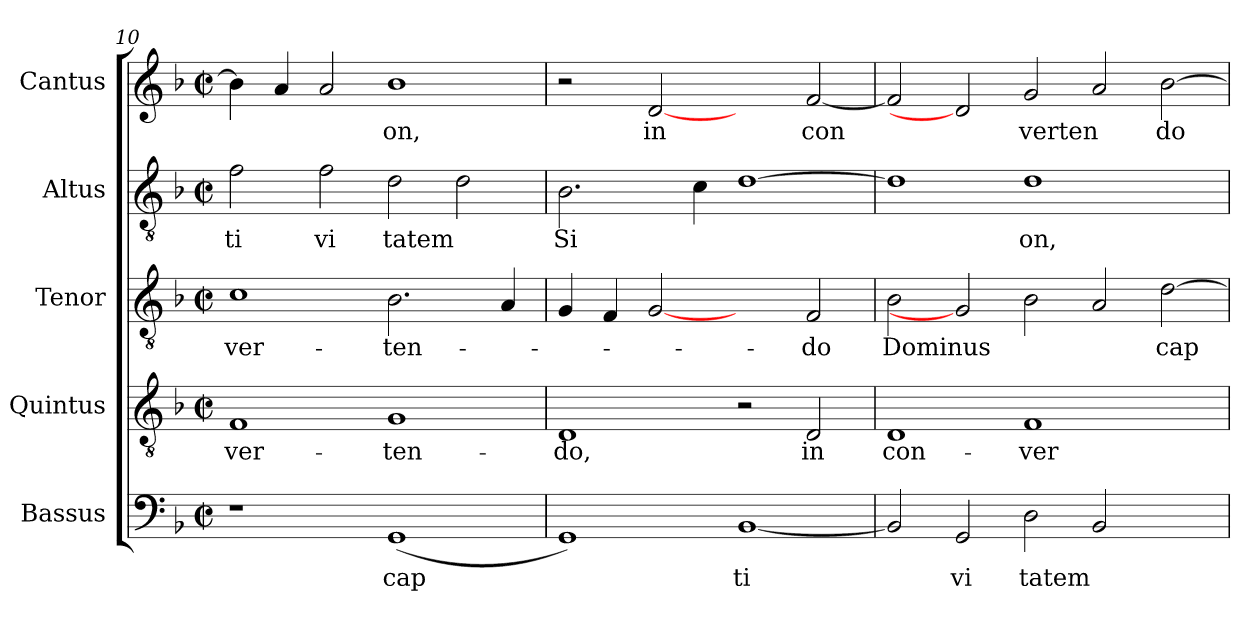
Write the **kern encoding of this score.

**kern	**text	**kern	**text	**kern	**text	**kern	**text	**kern	**text
*part5	*part5	*part4	*part4	*part3	*part3	*part2	*part2	*part1	*part1
*staff5	*staff5	*staff4	*staff4	*staff3	*staff3	*staff2	*staff2	*staff1	*staff1
*I"Bassus	*	*I"Quintus	*	*I"Tenor	*	*I"Altus	*	*I"Cantus	*
*clefF4	*	*clefGv2	*	*clefGv2	*	*clefGv2	*	*clefG2	*
*k[b-]	*	*k[b-]	*	*k[b-]	*	*k[b-]	*	*k[b-]	*
*F:	*	*F:	*	*F:	*	*F:	*	*F:	*
*M2/2	*	*M2/2	*	*M2/2	*	*M2/2	*	*M2/2	*
*met(c|)	*	*met(c|)	*	*met(c|)	*	*met(c|)	*	*met(c|)	*
=10	=10	=10	=10	=10	=10	=10	=10	=10	=10
!	!	!	!LO:LY:b:cj	!	!LO:LY:b:cj	!	!LO:LY:b:cj	!	!
1r	.	1F	-ver-	1c	-ver-	2f\	ti	4b-\]	.
.	.	.	.	.	.	.	.	4a/	.
!	!	!	!	!	!	!	!LO:LY:b:cj	!	!
.	.	.	.	.	.	2f\	vi	2a/	.
!	!LO:LY:b	!	!LO:LY:b:cj	!	!LO:LY:b	!	!LO:LY:b	!	!LO:LY:b:cj
(<1GG	cap	1G	-ten-	2.B-\	-ten-	2d\	tatem	1b-	on,
.	.	.	.	.	.	2d\	.	.	.
.	.	.	.	4A/	.	.	.	.	.
=11	=11	=11	=11	=11	=11	=11	=11	=11	=11
!	!	!	!LO:LY:b:cj	!	!	!	!LO:LY:b:cj	!	!
1GG)	.	1D	-do,	4G/	.	2.B-\	Si	2r	.
.	.	.	.	4F/	.	.	.	.	.
!	!	!	!	!	!	!	!	!	!LO:LY:b:cj
.	.	.	.	[2G	.	.	.	[2d	in
.	.	.	.	.	.	4c\	.	.	.
!	!LO:LY:b:cj	!	!	!	!	!	!	!	!
[<1BB-	ti	2r	.	2ryy	.	[>1d	.	2ryy	.
!	!	!	!LO:LY:b:cj	!	!LO:LY:b:cj	!	!	!	!LO:LY:b
.	.	2D/	in	2F/	-do	.	.	[<2f/	con
=12	=12	=12	=12	=12	=12	=12	=12	=12	=12
!	!	!	!LO:LY:b:cj	!	!LO:LY:b	!	!	!	!
2BB-/]	.	1D	con-	2B-\	Dominus	1d]	.	2f/]	.
!	!LO:LY:b:cj	!	!	!	!	!	!	!	!
2GG/	vi	.	.	2G]	.	.	.	2d]	.
!	!LO:LY:b	!	!LO:LY:b:cj	!	!	!	!LO:LY:b:cj	!	!LO:LY:b
2D\	tatem	1F	-ver-	2B-\	.	1d	on,	2g/	verten
2BB-/	.	.	.	2A/	.	.	.	2a/	.
!	!	!	!	!	!LO:LY:b	!	!	!	!LO:LY:b:cj
2ryy	.	2ryy	.	[>2d\	cap-	2ryy	.	[>2b-\	do
=	=	=	=	=	=	=	=	=	=
*-	*-	*-	*-	*-	*-	*-	*-	*-	*-
